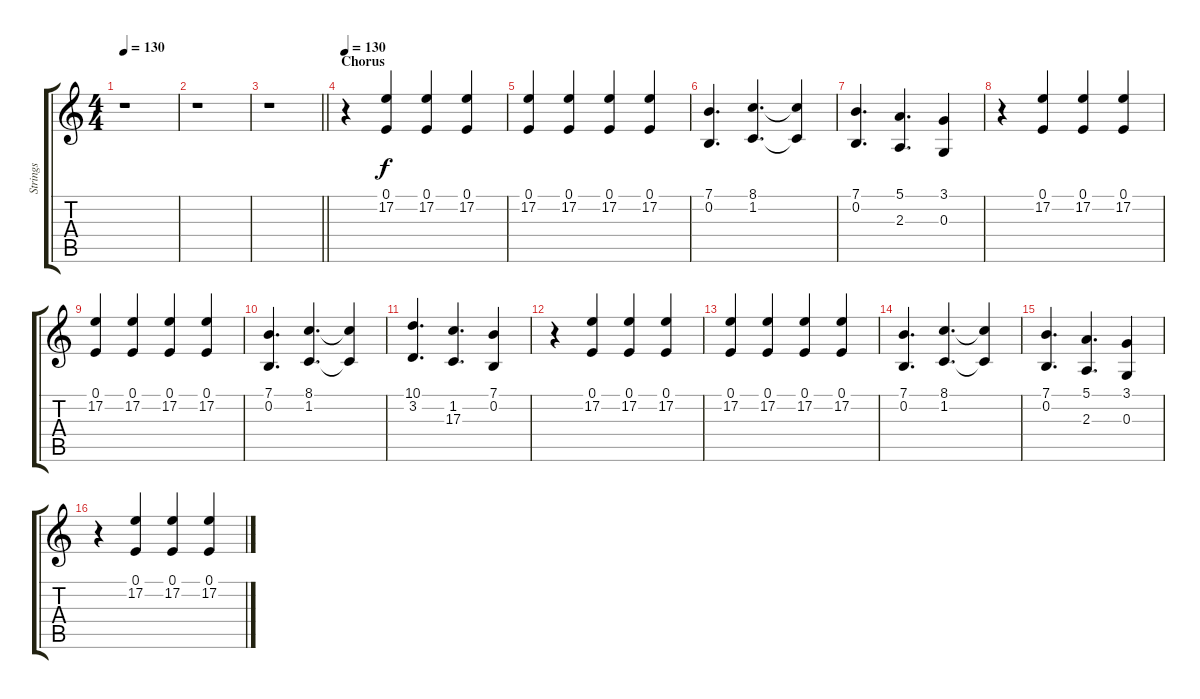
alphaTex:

\track ("Strings" "Strings") {instrument stringensemble1}
\staff {score tabs}
\tuning (E4 B3 G3 D3 A2 E2) {hide}
\ts (4 4)
\tempo 130
\clef g2
\ks c
r.1{dy f} |
r.1 |
\barLineRight lightlight
r.1 |
\section ("" "Chorus")
\tempo 130
r.4 (0.1 17.2).4 (0.1 17.2).4 (0.1 17.2).4 |
(0.1 17.2).4 (0.1 17.2).4 (0.1 17.2).4 (0.1 17.2).4 |
(7.1 0.2).4{d} (8.1 1.2).4{d} (8.1{t} 1.2{t}).4 |
(7.1 0.2).4{d} (5.1 2.3).4{d} (3.1 0.3).4 |
r.4 (0.1 17.2).4 (0.1 17.2).4 (0.1 17.2).4 |
(0.1 17.2).4 (0.1 17.2).4 (0.1 17.2).4 (0.1 17.2).4 |
(7.1 0.2).4{d} (8.1 1.2).4{d} (8.1{t} 1.2{t}).4 |
(10.1 3.2).4{d} (1.2 17.3).4{d} (7.1 0.2).4 |
r.4 (0.1 17.2).4 (0.1 17.2).4 (0.1 17.2).4 |
(0.1 17.2).4 (0.1 17.2).4 (0.1 17.2).4 (0.1 17.2).4 |
(7.1 0.2).4{d} (8.1 1.2).4{d} (8.1{t} 1.2{t}).4 |
(7.1 0.2).4{d} (5.1 2.3).4{d} (3.1 0.3).4 |
r.4 (0.1 17.2).4 (0.1 17.2).4 (0.1 17.2).4
